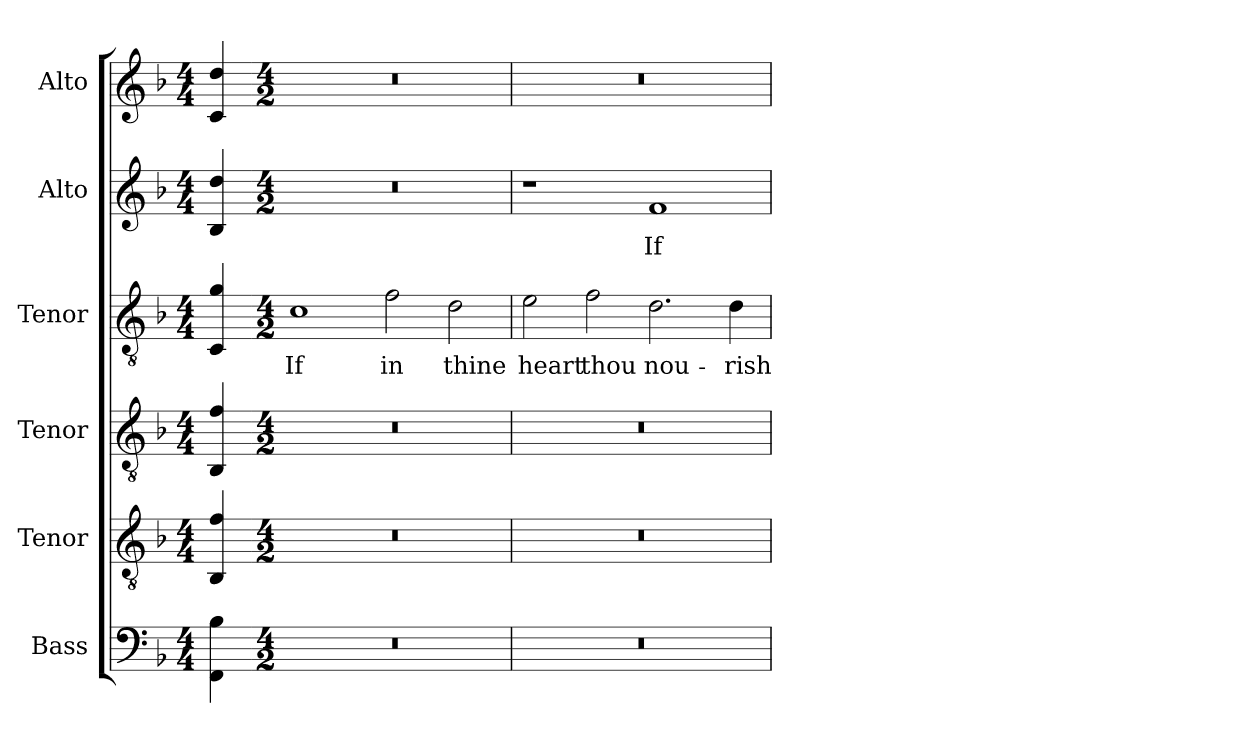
**kern	**kern	**kern	**kern	**text	**kern	**text	**kern
*part6	*part5	*part4	*part3	*part3	*part2	*part2	*part1
*staff6	*staff5	*staff4	*staff3	*staff3	*staff2	*staff2	*staff1
*I"Bass	*I"Tenor	*I"Tenor	*I"Tenor	*	*I"Alto	*	*I"Alto
*I'B.	*I'T.	*I'T.	*I'T.	*	*I'A.	*	*I'A.
!!LO:PB:g=z
*clefF4	*clefGv2	*clefGv2	*clefGv2	*	*clefG2	*	*clefG2
*	*ITrd7c12	*ITrd7c12	*ITrd7c12	*	*	*	*
*k[b-]	*k[b-]	*k[b-]	*k[b-]	*	*k[b-]	*	*k[b-]
*F:	*F:	*F:	*F:	*	*F:	*	*F:
*M4/4	*M4/4	*M4/4	*M4/4	*	*M4/4	*	*M4/4
=	=	=	=	=	=	=	=
4FFi\ 4B-i	4BBB-i/ 4Fi	4BBB-i/ 4Fi	4CCi/ 4Gi	.	4B-i/ 4ddi	.	4ci/ 4ddi
=1-	=1-	=1-	=1-	=1-	=1-	=1-	=1-
*M4/2	*M4/2	*M4/2	*M4/2	*	*M4/2	*	*M4/2
!LO:N:vis=1	!LO:N:vis=1	!LO:N:vis=1	!	!	!	!	!
!	!	!	!	!LO:LY:b:color=#000000	!LO:N:vis=1	!	!LO:N:vis=1
0r	0r	0r	1Ci	If	0r	.	0r
!	!	!	!	!LO:LY:b:color=#000000	!	!	!
.	.	.	2Fi\	in	.	.	.
!	!	!	!	!LO:LY:b:color=#000000	!	!	!
.	.	.	2Di\	thine	.	.	.
=2	=2	=2	=2	=2	=2	=2	=2
!LO:N:vis=1	!LO:N:vis=1	!LO:N:vis=1	!	!	!	!	!
!	!	!	!	!LO:LY:b:color=#000000	!	!	!LO:N:vis=1
0r	0r	0r	2Ei\	heart	1r	.	0r
!	!	!	!	!LO:LY:b:color=#000000	!	!	!
.	.	.	2Fi\	thou	.	.	.
!	!	!	!	!LO:LY:b:color=#000000	!	!	!
!	!	!	!	!	!	!LO:LY:b:color=#000000	!
.	.	.	2.Di\	nou-	1fi	If	.
!	!	!	!	!LO:LY:b:color=#000000	!	!	!
.	.	.	4Di\	-rish	.	.	.
=	=	=	=	=	=	=	=
*-	*-	*-	*-	*-	*-	*-	*-
